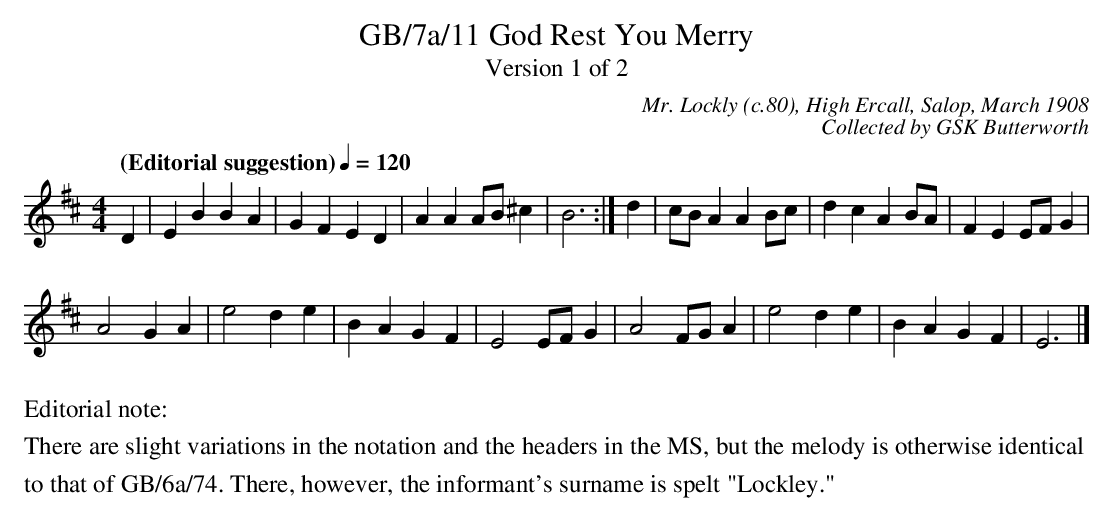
X:1
T:GB/7a/11 God Rest You Merry
T:Version 1 of 2
C:Mr. Lockly (c.80), High Ercall, Salop, March 1908
C:Collected by GSK Butterworth
L:1/4
Q:"(Editorial suggestion)" 1/4=120
M:4/4
K:Edor
D | E B B A | G F E D | A A A/B/ ^c | B3 :| d | c/B/ A A B/c/ | d c A B/A/ | F E E/F/ G |
A2 G A | e2 d e | B A G F | E2 E/F/ G | A2 F/G/ A | e2 d e | B A G F | E3 |]
